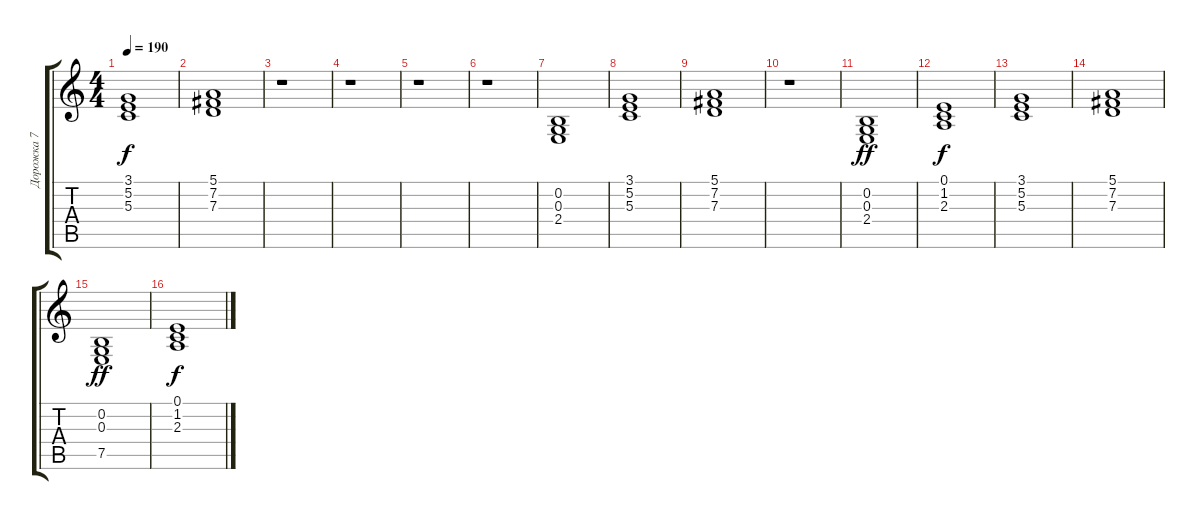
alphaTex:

\track ("Дорожка 7" "Дорожка 7") {instrument choiraahs}
\staff {score tabs}
\tuning (E4 B3 G3 D3 A2 E2) {hide}
\ts (4 4)
\tempo 190
\clef g2
\ks c
(3.1 5.2 5.3).1{dy f} |
(5.1 7.2 7.3).1 |
r.1 |
r.1 |
r.1 |
r.1 |
(0.2 0.3 2.4).1 |
(3.1 5.2 5.3).1 |
(5.1 7.2 7.3).1 |
r.1 |
(0.2 0.3 2.4).1{dy ff} |
(0.1 1.2 2.3).1{dy f} |
(3.1 5.2 5.3).1 |
(5.1 7.2 7.3).1 |
(0.2 0.3 7.5).1{dy ff} |
(0.1 1.2 2.3).1{dy f}
